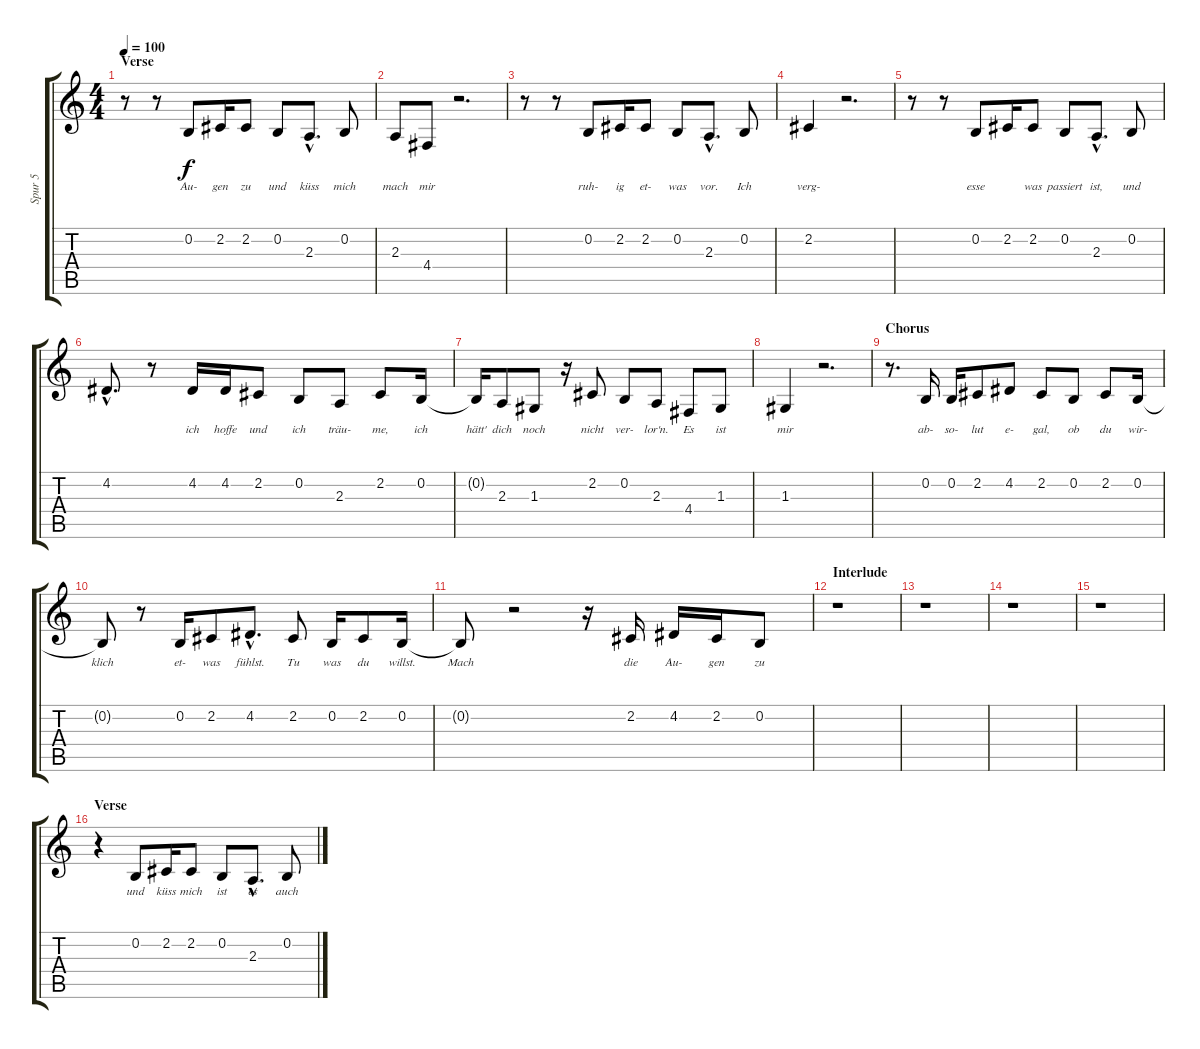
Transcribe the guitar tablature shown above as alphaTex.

\track ("Spur 5" "Spur 5") {instrument altosax}
\staff {score tabs}
\tuning (E4 B3 G3 D3 A2 E2) {hide}
\ts (4 4)
\section ("" "Verse")
\tempo 100
\clef g2
\ks c
r.8{dy f} r.8 0.2.8{lyrics (0 "Au-") lyrics (1 "") lyrics (2 "") lyrics (3 "") lyrics (4 "")} 2.2.16{lyrics (0 "gen") lyrics (1 "") lyrics (2 "") lyrics (3 "") lyrics (4 "")} 2.2.8{lyrics (0 "zu") lyrics (1 "") lyrics (2 "") lyrics (3 "") lyrics (4 "")} 0.2.8{lyrics (0 "und") lyrics (1 "") lyrics (2 "") lyrics (3 "") lyrics (4 "")} 2.3{hac}.8{d lyrics (0 "küss") lyrics (1 "") lyrics (2 "") lyrics (3 "") lyrics (4 "")} 0.2.8{lyrics (0 "mich") lyrics (1 "") lyrics (2 "") lyrics (3 "") lyrics (4 "")} |
2.3.8{lyrics (0 "mach") lyrics (1 "") lyrics (2 "") lyrics (3 "") lyrics (4 "")} 4.4.8{lyrics (0 "mir") lyrics (1 "") lyrics (2 "") lyrics (3 "") lyrics (4 "")} r.2{d} |
r.8 r.8 0.2.8{lyrics (0 "ruh-") lyrics (1 "") lyrics (2 "") lyrics (3 "") lyrics (4 "")} 2.2.16{lyrics (0 "ig") lyrics (1 "") lyrics (2 "") lyrics (3 "") lyrics (4 "")} 2.2.8{lyrics (0 "et-") lyrics (1 "") lyrics (2 "") lyrics (3 "") lyrics (4 "")} 0.2.8{lyrics (0 "was") lyrics (1 "") lyrics (2 "") lyrics (3 "") lyrics (4 "")} 2.3{hac}.8{d lyrics (0 "vor.") lyrics (1 "") lyrics (2 "") lyrics (3 "") lyrics (4 "")} 0.2.8{lyrics (0 "Ich") lyrics (1 "") lyrics (2 "") lyrics (3 "") lyrics (4 "")} |
2.2.4{lyrics (0 "verg-") lyrics (1 "") lyrics (2 "") lyrics (3 "") lyrics (4 "")} r.2{d} |
r.8 r.8 0.2.8{lyrics (0 "esse") lyrics (1 "") lyrics (2 "") lyrics (3 "") lyrics (4 "")} 2.2.16{lyrics (0 "") lyrics (1 "") lyrics (2 "") lyrics (3 "") lyrics (4 "")} 2.2.8{lyrics (0 "was") lyrics (1 "") lyrics (2 "") lyrics (3 "") lyrics (4 "")} 0.2.8{lyrics (0 "passiert") lyrics (1 "") lyrics (2 "") lyrics (3 "") lyrics (4 "")} 2.3{hac}.8{d lyrics (0 "ist,") lyrics (1 "") lyrics (2 "") lyrics (3 "") lyrics (4 "")} 0.2.8{lyrics (0 "und") lyrics (1 "") lyrics (2 "") lyrics (3 "") lyrics (4 "")} |
4.2{hac}.8{d lyrics (0 "") lyrics (1 "") lyrics (2 "") lyrics (3 "") lyrics (4 "")} r.8 4.2.16{lyrics (0 "ich") lyrics (1 "") lyrics (2 "") lyrics (3 "") lyrics (4 "")} 4.2.16{lyrics (0 "hoffe") lyrics (1 "") lyrics (2 "") lyrics (3 "") lyrics (4 "")} 2.2.8{lyrics (0 "und") lyrics (1 "") lyrics (2 "") lyrics (3 "") lyrics (4 "")} 0.2.8{lyrics (0 "ich") lyrics (1 "") lyrics (2 "") lyrics (3 "") lyrics (4 "")} 2.3.8{lyrics (0 "träu-") lyrics (1 "") lyrics (2 "") lyrics (3 "") lyrics (4 "")} 2.2.8{lyrics (0 "me,") lyrics (1 "") lyrics (2 "") lyrics (3 "") lyrics (4 "")} 0.2.16{lyrics (0 "ich") lyrics (1 "") lyrics (2 "") lyrics (3 "") lyrics (4 "")} |
0.2{t}.16{lyrics (0 "hätt'") lyrics (1 "") lyrics (2 "") lyrics (3 "") lyrics (4 "")} 2.3.8{lyrics (0 "dich") lyrics (1 "") lyrics (2 "") lyrics (3 "") lyrics (4 "")} 1.3.8{lyrics (0 "noch") lyrics (1 "") lyrics (2 "") lyrics (3 "") lyrics (4 "")} r.16 2.2.8{lyrics (0 "nicht") lyrics (1 "") lyrics (2 "") lyrics (3 "") lyrics (4 "")} 0.2.8{lyrics (0 "ver-") lyrics (1 "") lyrics (2 "") lyrics (3 "") lyrics (4 "")} 2.3.8{lyrics (0 "lor'n.") lyrics (1 "") lyrics (2 "") lyrics (3 "") lyrics (4 "")} 4.4.8{lyrics (0 "Es") lyrics (1 "") lyrics (2 "") lyrics (3 "") lyrics (4 "")} 1.3.8{lyrics (0 "ist") lyrics (1 "") lyrics (2 "") lyrics (3 "") lyrics (4 "")} |
1.3.4{lyrics (0 "mir") lyrics (1 "") lyrics (2 "") lyrics (3 "") lyrics (4 "")} r.2{d} |
\section ("" "Chorus")
r.8{d} 0.2.16{lyrics (0 "ab-") lyrics (1 "") lyrics (2 "") lyrics (3 "") lyrics (4 "")} 0.2.16{lyrics (0 "so-") lyrics (1 "") lyrics (2 "") lyrics (3 "") lyrics (4 "")} 2.2.8{lyrics (0 "lut") lyrics (1 "") lyrics (2 "") lyrics (3 "") lyrics (4 "")} 4.2.8{lyrics (0 "e-") lyrics (1 "") lyrics (2 "") lyrics (3 "") lyrics (4 "")} 2.2.8{lyrics (0 "gal,") lyrics (1 "") lyrics (2 "") lyrics (3 "") lyrics (4 "")} 0.2.8{lyrics (0 "ob") lyrics (1 "") lyrics (2 "") lyrics (3 "") lyrics (4 "")} 2.2.8{lyrics (0 "du") lyrics (1 "") lyrics (2 "") lyrics (3 "") lyrics (4 "")} 0.2.16{lyrics (0 "wir-") lyrics (1 "") lyrics (2 "") lyrics (3 "") lyrics (4 "")} |
0.2{t}.8{lyrics (0 "klich") lyrics (1 "") lyrics (2 "") lyrics (3 "") lyrics (4 "")} r.8 0.2.16{lyrics (0 "et-") lyrics (1 "") lyrics (2 "") lyrics (3 "") lyrics (4 "")} 2.2.8{lyrics (0 "was") lyrics (1 "") lyrics (2 "") lyrics (3 "") lyrics (4 "")} 4.2{hac}.8{d lyrics (0 "fühlst.") lyrics (1 "") lyrics (2 "") lyrics (3 "") lyrics (4 "")} 2.2.8{lyrics (0 "Tu") lyrics (1 "") lyrics (2 "") lyrics (3 "") lyrics (4 "")} 0.2.16{lyrics (0 "was") lyrics (1 "") lyrics (2 "") lyrics (3 "") lyrics (4 "")} 2.2.8{lyrics (0 "du") lyrics (1 "") lyrics (2 "") lyrics (3 "") lyrics (4 "")} 0.2.16{lyrics (0 "willst.") lyrics (1 "") lyrics (2 "") lyrics (3 "") lyrics (4 "")} |
0.2{t}.8{lyrics (0 "Mach") lyrics (1 "") lyrics (2 "") lyrics (3 "") lyrics (4 "")} r.2 r.16 2.2.16{lyrics (0 "die") lyrics (1 "") lyrics (2 "") lyrics (3 "") lyrics (4 "")} 4.2.16{lyrics (0 "Au-") lyrics (1 "") lyrics (2 "") lyrics (3 "") lyrics (4 "")} 2.2.16{lyrics (0 "gen") lyrics (1 "") lyrics (2 "") lyrics (3 "") lyrics (4 "")} 0.2.8{lyrics (0 "zu") lyrics (1 "") lyrics (2 "") lyrics (3 "") lyrics (4 "")} |
\section ("" "Interlude")
r.1 |
r.1 |
r.1 |
r.1 |
\section ("" "Verse")
r.4 0.2.8{lyrics (0 "und") lyrics (1 "") lyrics (2 "") lyrics (3 "") lyrics (4 "")} 2.2.16{lyrics (0 "küss") lyrics (1 "") lyrics (2 "") lyrics (3 "") lyrics (4 "")} 2.2.8{lyrics (0 "mich") lyrics (1 "") lyrics (2 "") lyrics (3 "") lyrics (4 "")} 0.2.8{lyrics (0 "ist") lyrics (1 "") lyrics (2 "") lyrics (3 "") lyrics (4 "")} 2.3{hac}.8{d lyrics (0 "es") lyrics (1 "") lyrics (2 "") lyrics (3 "") lyrics (4 "")} 0.2.8{lyrics (0 "auch") lyrics (1 "") lyrics (2 "") lyrics (3 "") lyrics (4 "")}
